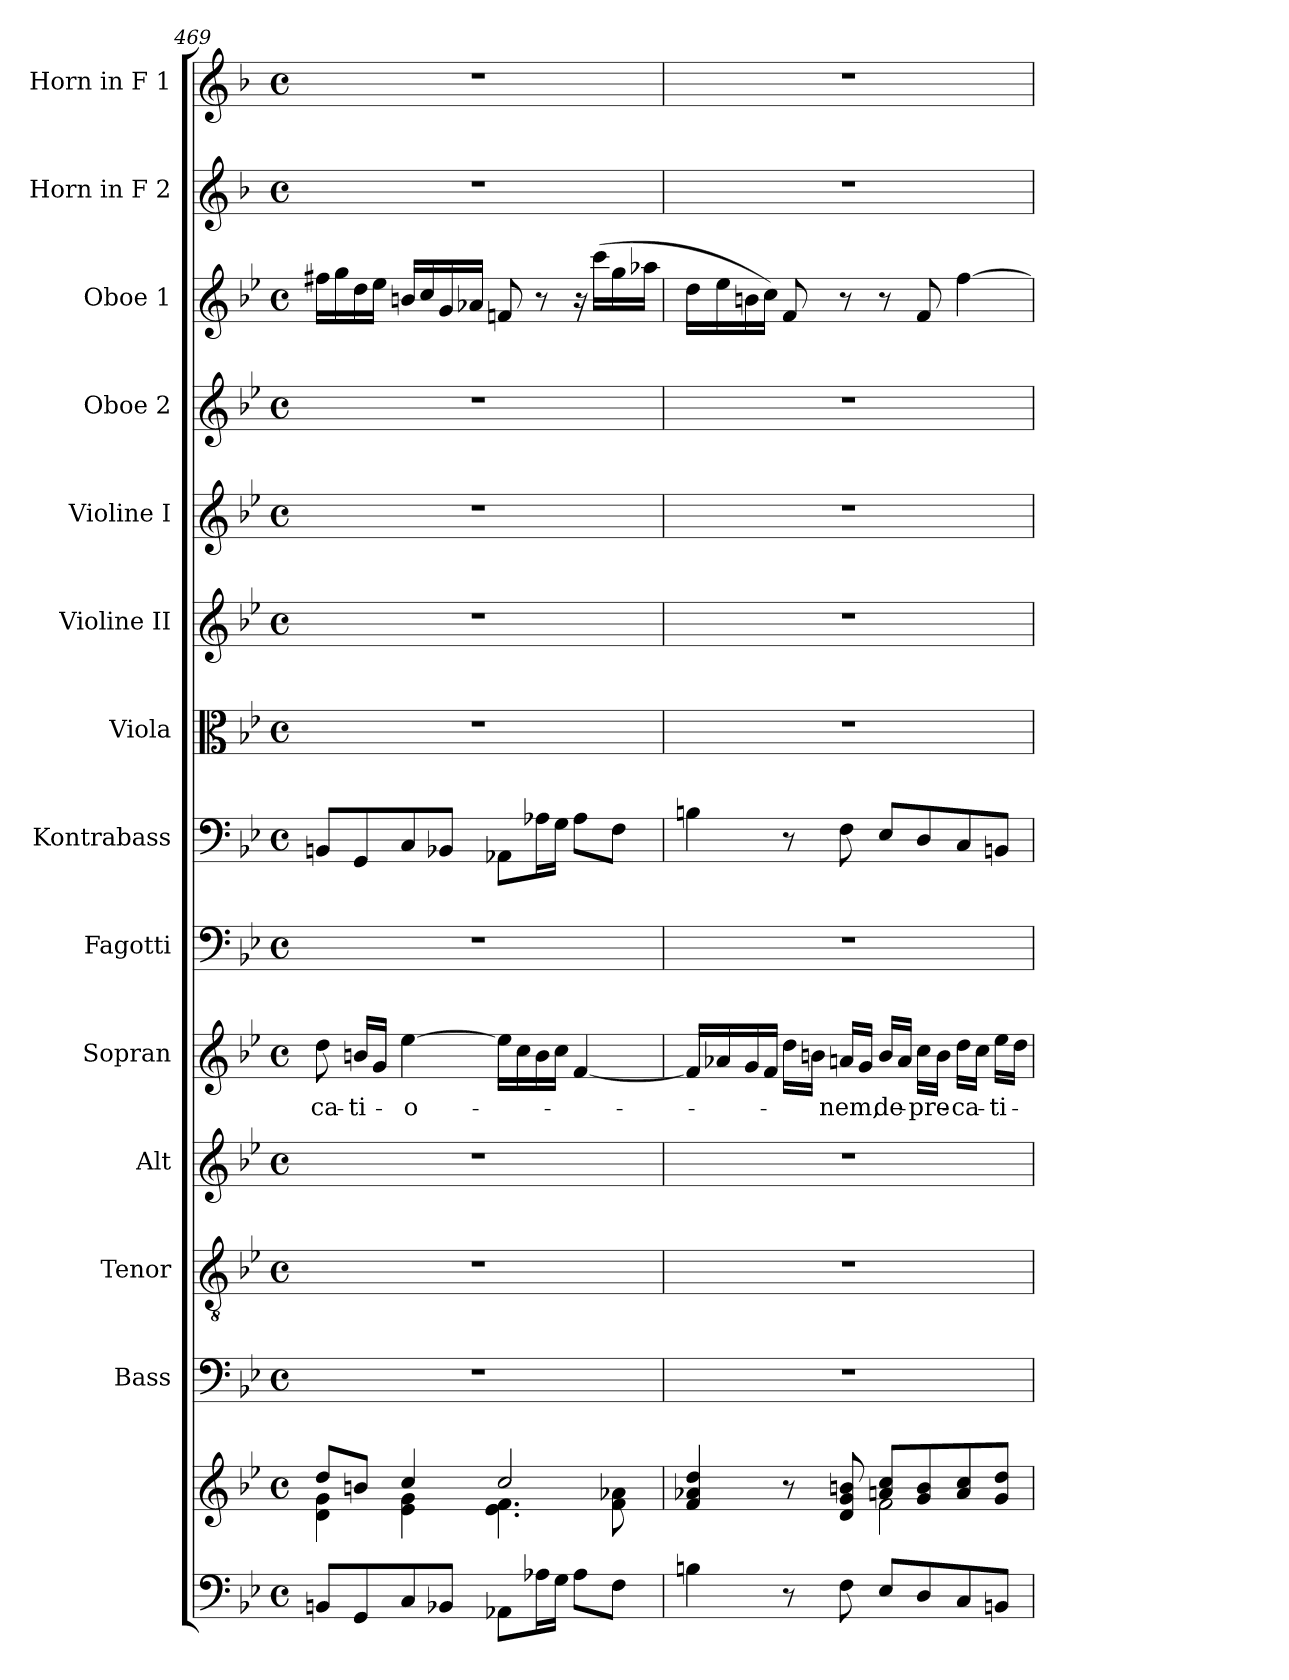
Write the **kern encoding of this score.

**kern	**kern	**kern	**kern	**kern	**kern	**text	**kern	**kern	**kern	**kern	**kern	**kern	**kern	**kern	**kern
*part14	*part14	*part13	*part12	*part11	*part10	*part10	*part9	*part8	*part7	*part6	*part5	*part4	*part3	*part2	*part1
*staff15	*staff14	*staff13	*staff12	*staff11	*staff10	*staff10	*staff9	*staff8	*staff7	*staff6	*staff5	*staff4	*staff3	*staff2	*staff1
*	*	*I"Bass	*I"Tenor	*I"Alt	*I"Sopran	*	*I"Fagotti	*I"Kontrabass	*I"Viola	*I"Violine II	*I"Violine I	*I"Oboe 2	*I"Oboe 1	*I"Horn in F 2	*I"Horn in F 1
*	*	*I'B.	*I'T.	*I'A.	*I'S.	*	*I'Fg.	*I'Kb.	*I'Vla.	*I'Vl. II	*I'Vl. I	*I'Ob. 2	*I'Ob. 1	*	*
*clefF4	*clefG2	*clefF4	*clefGv2	*clefG2	*clefG2	*	*clefF4	*clefF4	*clefC3	*clefG2	*clefG2	*clefG2	*clefG2	*clefG2	*clefG2
*	*	*	*	*	*	*	*	*ITrd7c12	*	*	*	*	*	*ITrd4c7	*ITrd4c7
*k[b-e-]	*k[b-e-]	*k[b-e-]	*k[b-e-]	*k[b-e-]	*k[b-e-]	*	*k[b-e-]	*k[b-e-]	*k[b-e-]	*k[b-e-]	*k[b-e-]	*k[b-e-]	*k[b-e-]	*k[b-e-]	*k[b-e-]
*B-:	*B-:	*B-:	*B-:	*B-:	*B-:	*	*B-:	*B-:	*B-:	*B-:	*B-:	*B-:	*B-:	*B-:	*B-:
*M4/4	*M4/4	*M4/4	*M4/4	*M4/4	*M4/4	*	*M4/4	*M4/4	*M4/4	*M4/4	*M4/4	*M4/4	*M4/4	*M4/4	*M4/4
*met(c)	*met(c)	*met(c)	*met(c)	*met(c)	*met(c)	*	*met(c)	*met(c)	*met(c)	*met(c)	*met(c)	*met(c)	*met(c)	*met(c)	*met(c)
=469	=469	=469	=469	=469	=469	=469	=469	=469	=469	=469	=469	=469	=469	=469	=469
*	*^	*	*	*	*	*	*	*	*	*	*	*	*	*	*
!	!	!	!	!	!	!	!LO:LY:b	!	!	!	!	!	!	!	!	!
8BBn/L	8dd/L	4d\ 4g\	1r	1r	1r	8dd\	-ca-	1r	8BBBn/L	1r	1r	1r	1r	16ff#X\LL	1r	1r
.	.	.	.	.	.	.	.	.	.	.	.	.	.	16gg\	.	.
!	!	!	!	!	!	!	!LO:LY:b	!	!	!	!	!	!	!	!	!
8GG/	8bn/J	.	.	.	.	16bn/LL	-ti-	.	8GGG/	.	.	.	.	16dd\	.	.
.	.	.	.	.	.	16g/JJ	.	.	.	.	.	.	.	16ee-\JJ	.	.
!	!	!	!	!	!	!	!LO:LY:b	!	!	!	!	!	!	!	!	!
8C/	4cc/	4e-\ 4g\	.	.	.	[4ee-\	-o-	.	8CC/	.	.	.	.	16bn/LL	.	.
.	.	.	.	.	.	.	.	.	.	.	.	.	.	16cc/	.	.
8BB-X/J	.	.	.	.	.	.	.	.	8BBB-X/J	.	.	.	.	16g/	.	.
.	.	.	.	.	.	.	.	.	.	.	.	.	.	16a-X/JJ	.	.
8AA-X\L	2cc/	4.e-\ 4.f\	.	.	.	16ee-\LL]	.	.	8AAA-X\L	.	.	.	.	8fn/	.	.
.	.	.	.	.	.	16cc\	.	.	.	.	.	.	.	.	.	.
16A-X\L	.	.	.	.	.	16b\	.	.	16AA-X\L	.	.	.	.	8r	.	.
16G\JJ	.	.	.	.	.	16cc\JJ	.	.	16GG\JJ	.	.	.	.	.	.	.
8A-\L	.	.	.	.	.	[4f/	.	.	8AA-\L	.	.	.	.	16r	.	.
.	.	.	.	.	.	.	.	.	.	.	.	.	.	(>16ccc\LL	.	.
8F\J	.	8f\ 8a-X\	.	.	.	.	.	.	8FF\J	.	.	.	.	16gg\	.	.
.	.	.	.	.	.	.	.	.	.	.	.	.	.	16aa-X\JJ	.	.
=470	=470	=470	=470	=470	=470	=470	=470	=470	=470	=470	=470	=470	=470	=470	=470	=470
4Bn\	4f/ 4a-X/ 4dd/	2ryy	1r	1r	1r	16f/LL]	.	1r	4BBn\	1r	1r	1r	1r	16dd\LL	1r	1r
.	.	.	.	.	.	16a-X/	.	.	.	.	.	.	.	16ee-\	.	.
.	.	.	.	.	.	16g/	.	.	.	.	.	.	.	16bn\	.	.
.	.	.	.	.	.	16f/JJ	.	.	.	.	.	.	.	16cc\JJ)	.	.
8r	8r	.	.	.	.	16dd\LL	.	.	8r	.	.	.	.	8f/	.	.
.	.	.	.	.	.	16bn\JJ	.	.	.	.	.	.	.	.	.	.
!	!	!	!	!	!	!	!LO:LY:b	!	!	!	!	!	!	!	!	!
8F\	8d/ 8g/ 8bn/	.	.	.	.	16an/LL	-nem,	.	8FF\	.	.	.	.	8r	.	.
.	.	.	.	.	.	16g/JJ	.	.	.	.	.	.	.	.	.	.
!	!	!	!	!	!	!	!LO:LY:b	!	!	!	!	!	!	!	!	!
8E-/L	8an/ 8cc/L	2f\	.	.	.	16b/LL	de-	.	8EE-/L	.	.	.	.	8r	.	.
.	.	.	.	.	.	16a/JJ	.	.	.	.	.	.	.	.	.	.
!	!	!	!	!	!	!	!LO:LY:b	!	!	!	!	!	!	!	!	!
8D/	8g/ 8b/	.	.	.	.	16cc\LL	-pre-	.	8DD/	.	.	.	.	8f/	.	.
.	.	.	.	.	.	16b\JJ	.	.	.	.	.	.	.	.	.	.
!	!	!	!	!	!	!	!LO:LY:b	!	!	!	!	!	!	!	!	!
8C/	8a/ 8cc/	.	.	.	.	16dd\LL	-ca-	.	8CC/	.	.	.	.	[4ff\	.	.
.	.	.	.	.	.	16cc\JJ	.	.	.	.	.	.	.	.	.	.
!	!	!	!	!	!	!	!LO:LY:b	!	!	!	!	!	!	!	!	!
8BBn/J	8g/ 8dd/J	.	.	.	.	16ee-\LL	-ti-	.	8BBBn/J	.	.	.	.	.	.	.
.	.	.	.	.	.	16dd\JJ	.	.	.	.	.	.	.	.	.	.
*	*v	*v	*	*	*	*	*	*	*	*	*	*	*	*	*	*
=	=	=	=	=	=	=	=	=	=	=	=	=	=	=	=
*-	*-	*-	*-	*-	*-	*-	*-	*-	*-	*-	*-	*-	*-	*-	*-
